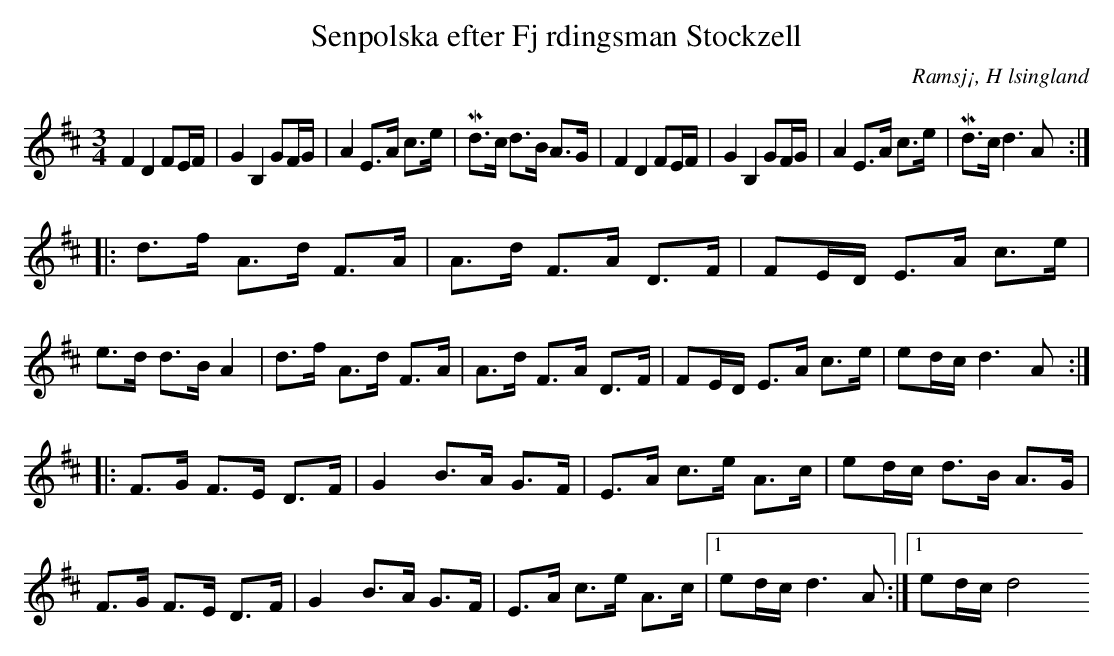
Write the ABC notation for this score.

X:1
T: Senpolska efter Fj rdingsman Stockzell
O: Ramsj¡, H lsingland
M:3/4
L:1/8
K:D
F2 D2 FE/F/|G2 B,2 GF/G/| A2 E>A c>e|Md>c d>B A>G|F2 D2 FE/F/|G2 B,2 GF/G/| A2 E>A c>e|Md>c d2>A2:|
|:d>f A>d F>A| A>d F>A D>F|FE/D/ E>A c>e|e>d d>B A2|d>f A>d F>A| A>d F>A D>F|FE/D/ E>A c>e|ed/c/ d2>A2:|
|:F>G F>E D>F|G2 B>A G>F|E>A c>e A>c|ed/c/ d>B A>G|F>G F>E D>F|G2 B>A G>F|E>A c>e A>c|1 ed/c/ d2>A2:|1 ed/c/ d4
